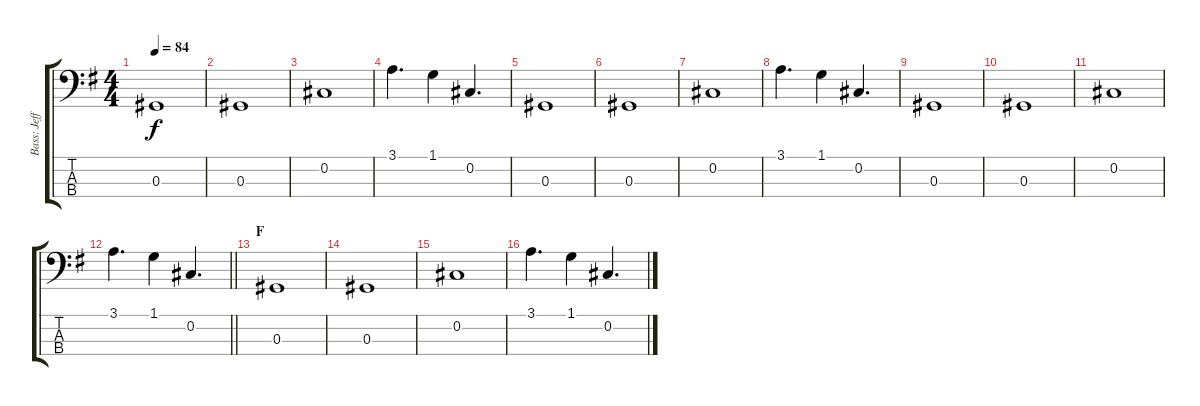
\track ("Bass: Jeff" "Bass: Jeff") {instrument synthbass2}
\staff {score tabs}
\tuning (Gb2 Db2 Ab1 Eb1) {hide}
\ts (4 4)
\tempo 84
\clef f4
\ks g
0.3.1{dy f} |
0.3.1 |
0.2.1 |
3.1.4{d} 1.1.4 0.2.4{d} |
0.3.1 |
0.3.1 |
0.2.1 |
3.1.4{d} 1.1.4 0.2.4{d} |
0.3.1 |
0.3.1 |
0.2.1 |
\barLineRight lightlight
3.1.4{d} 1.1.4 0.2.4{d} |
\section ("" "F")
0.3.1 |
0.3.1 |
0.2.1 |
3.1.4{d} 1.1.4 0.2.4{d}
